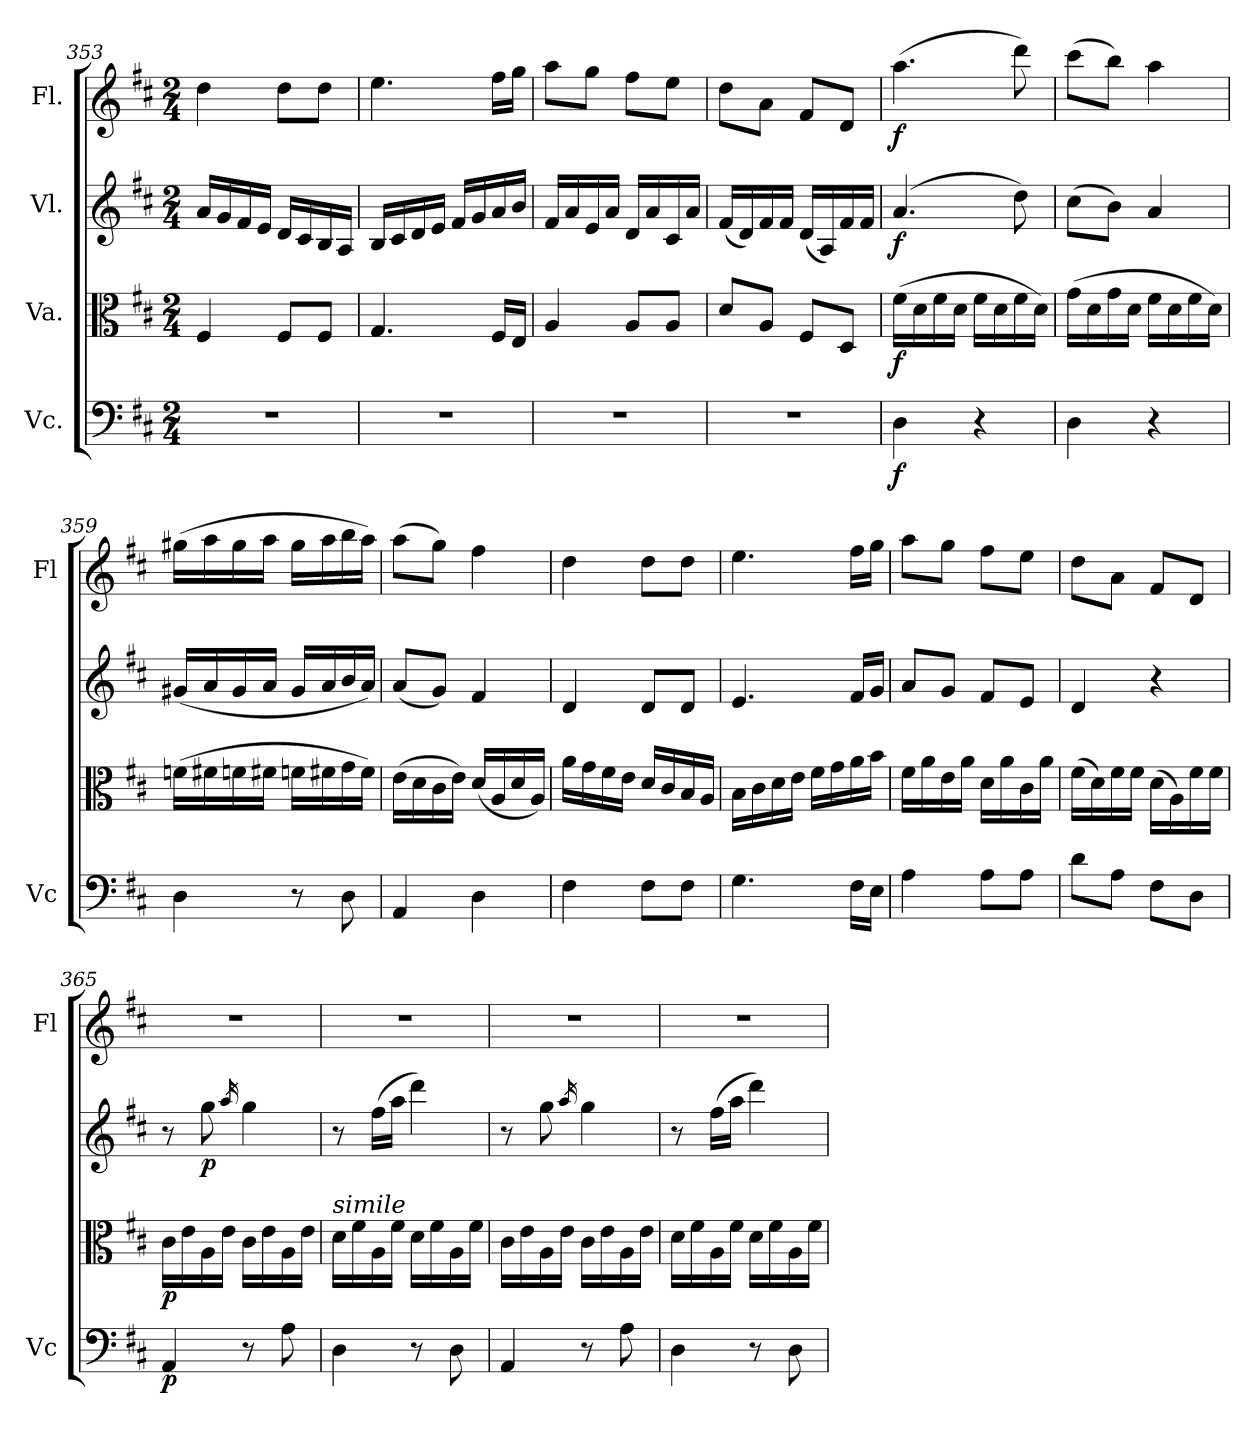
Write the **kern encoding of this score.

**kern	**dynam	**kern	**dynam	**kern	**dynam	**kern	**dynam
*part4	*part4	*part3	*part3	*part2	*part2	*part1	*part1
*staff4	*staff4	*staff3	*staff3	*staff2	*staff2	*staff1	*staff1
*I"Vc.	*	*I"Va.	*	*I"Vl.	*	*I"Fl.	*
*I'Vc	*	*	*	*	*	*I'Fl	*
*clefF4	*	*clefC3	*	*clefG2	*	*clefG2	*
*k[f#c#]	*	*k[f#c#]	*	*k[f#c#]	*	*k[f#c#]	*
*M2/4	*	*M2/4	*	*M2/4	*	*M2/4	*
=353	=353	=353	=353	=353	=353	=353	=353
2r	.	4F#/	.	16a/LL	.	4dd\	.
.	.	.	.	16g/	.	.	.
.	.	.	.	16f#/	.	.	.
.	.	.	.	16e/JJ	.	.	.
.	.	8F#/L	.	16d/LL	.	8dd\L	.
.	.	.	.	16c#/	.	.	.
.	.	8F#/J	.	16B/	.	8dd\J	.
.	.	.	.	16A/JJ	.	.	.
=354	=354	=354	=354	=354	=354	=354	=354
2r	.	4.G/	.	16B/LL	.	4.ee\	.
.	.	.	.	16c#/	.	.	.
.	.	.	.	16d/	.	.	.
.	.	.	.	16e/JJ	.	.	.
.	.	.	.	16f#/LL	.	.	.
.	.	.	.	16g/	.	.	.
.	.	16F#/LL	.	16a/	.	16ff#\LL	.
.	.	16E/JJ	.	16b/JJ	.	16gg\JJ	.
!!LO:PB:g=z
=355	=355	=355	=355	=355	=355	=355	=355
2r	.	4A/	.	16f#/LL	.	8aa\L	.
.	.	.	.	16a/	.	.	.
.	.	.	.	16e/	.	8gg\J	.
.	.	.	.	16a/JJ	.	.	.
.	.	8A/L	.	16d/LL	.	8ff#\L	.
.	.	.	.	16a/	.	.	.
.	.	8A/J	.	16c#/	.	8ee\J	.
.	.	.	.	16a/JJ	.	.	.
=356	=356	=356	=356	=356	=356	=356	=356
2r	.	8d/L	.	(<16f#/LL	.	8dd\L	.
.	.	.	.	16d/)	.	.	.
.	.	8A/J	.	16f#/	.	8a\J	.
.	.	.	.	16f#/JJ	.	.	.
.	.	8F#/L	.	(<16d/LL	.	8f#/L	.
.	.	.	.	16A/)	.	.	.
.	.	8D/J	.	16f#/	.	8d/J	.
.	.	.	.	16f#/JJ	.	.	.
=357	=357	=357	=357	=357	=357	=357	=357
!	!LO:DY:b	!	!LO:DY:b	!	!LO:DY:b	!	!LO:DY:b
4D\	f	(>16f#\LL	f	(>4.a/	f	(>4.aa\	f
.	.	16d\	.	.	.	.	.
.	.	16f#\	.	.	.	.	.
.	.	16d\JJ	.	.	.	.	.
4r	.	16f#\LL	.	.	.	.	.
.	.	16d\	.	.	.	.	.
.	.	16f#\	.	8dd\)	.	8ddd\)	.
.	.	16d\JJ)	.	.	.	.	.
=358	=358	=358	=358	=358	=358	=358	=358
4D\	.	(>16g\LL	.	(>8cc#\L	.	(>8ccc#\L	.
.	.	16d\	.	.	.	.	.
.	.	16g\	.	8b\J)	.	8bb\J)	.
.	.	16d\JJ	.	.	.	.	.
4r	.	16f#\LL	.	4a/	.	4aa\	.
.	.	16d\	.	.	.	.	.
.	.	16f#\	.	.	.	.	.
.	.	16d\JJ)	.	.	.	.	.
=359	=359	=359	=359	=359	=359	=359	=359
4D\	.	(>16fn\LL	.	(<16g#X/LL	.	(>16gg#X\LL	.
.	.	16f#X\	.	16a/	.	16aa\	.
.	.	16fn\	.	16g#/	.	16gg#\	.
.	.	16f#X\JJ	.	16a/JJ	.	16aa\JJ	.
8r	.	16fn\LL	.	16g#/LL	.	16gg#\LL	.
.	.	16f#X\	.	16a/	.	16aa\	.
8D\	.	16g\	.	16b/	.	16bb\	.
.	.	16f#\JJ)	.	16a/JJ)	.	16aa\JJ)	.
=360	=360	=360	=360	=360	=360	=360	=360
4AA/	.	(>16e\LL	.	(<8a/L	.	(>8aa\L	.
.	.	16d\	.	.	.	.	.
.	.	16c#\	.	8g/J)	.	8gg\J)	.
.	.	16e\JJ)	.	.	.	.	.
4D\	.	(<16d/LL	.	4f#/	.	4ff#\	.
.	.	16A/	.	.	.	.	.
.	.	16d/	.	.	.	.	.
.	.	16A/JJ)	.	.	.	.	.
=361	=361	=361	=361	=361	=361	=361	=361
4F#\	.	16a\LL	.	4d/	.	4dd\	.
.	.	16g\	.	.	.	.	.
.	.	16f#\	.	.	.	.	.
.	.	16e\JJ	.	.	.	.	.
8F#\L	.	16d/LL	.	8d/L	.	8dd\L	.
.	.	16c#/	.	.	.	.	.
8F#\J	.	16B/	.	8d/J	.	8dd\J	.
.	.	16A/JJ	.	.	.	.	.
!!LO:LB:g=z
=362	=362	=362	=362	=362	=362	=362	=362
4.G\	.	16B\LL	.	4.e/	.	4.ee\	.
.	.	16c#\	.	.	.	.	.
.	.	16d\	.	.	.	.	.
.	.	16e\JJ	.	.	.	.	.
.	.	16f#\LL	.	.	.	.	.
.	.	16g\	.	.	.	.	.
16F#\LL	.	16a\	.	16f#/LL	.	16ff#\LL	.
16E\JJ	.	16b\JJ	.	16g/JJ	.	16gg\JJ	.
=363	=363	=363	=363	=363	=363	=363	=363
4A\	.	16f#\LL	.	8a/L	.	8aa\L	.
.	.	16a\	.	.	.	.	.
.	.	16e\	.	8g/J	.	8gg\J	.
.	.	16a\JJ	.	.	.	.	.
8A\L	.	16d\LL	.	8f#/L	.	8ff#\L	.
.	.	16a\	.	.	.	.	.
8A\J	.	16c#\	.	8e/J	.	8ee\J	.
.	.	16a\JJ	.	.	.	.	.
=364	=364	=364	=364	=364	=364	=364	=364
8d\L	.	(>16f#\LL	.	4d/	.	8dd\L	.
.	.	16d\)	.	.	.	.	.
8A\J	.	16f#\	.	.	.	8a\J	.
.	.	16f#\JJ	.	.	.	.	.
8F#\L	.	(>16d\LL	.	4r	.	8f#/L	.
.	.	16A\)	.	.	.	.	.
8D\J	.	16f#\	.	.	.	8d/J	.
.	.	16f#\JJ	.	.	.	.	.
=365	=365	=365	=365	=365	=365	=365	=365
!	!LO:DY:b	!	!LO:DY:b	!	!	!	!
4AA/	p	16c#\LL	p	8r	.	2r	.
.	.	16e\	.	.	.	.	.
!	!	!	!	!	!LO:DY:b	!	!
.	.	16A\	.	8gg\	p	.	.
.	.	16e\JJ	.	.	.	.	.
.	.	.	.	16qaa/	.	.	.
8r	.	16c#\LL	.	4gg\	.	.	.
.	.	16e\	.	.	.	.	.
8A\	.	16A\	.	.	.	.	.
.	.	16e\JJ	.	.	.	.	.
=366	=366	=366	=366	=366	=366	=366	=366
!	!	!LO:TX:a:i:t=simile	!	!	!	!	!
4D\	.	16d\LL	.	8r	.	2r	.
.	.	16f#\	.	.	.	.	.
.	.	16A\	.	(>16ff#\LL	.	.	.
.	.	16f#\JJ	.	16aa\JJ	.	.	.
8r	.	16d\LL	.	4ddd\)	.	.	.
.	.	16f#\	.	.	.	.	.
8D\	.	16A\	.	.	.	.	.
.	.	16f#\JJ	.	.	.	.	.
=367	=367	=367	=367	=367	=367	=367	=367
4AA/	.	16c#\LL	.	8r	.	2r	.
.	.	16e\	.	.	.	.	.
.	.	16A\	.	8gg\	.	.	.
.	.	16e\JJ	.	.	.	.	.
.	.	.	.	16qaa/	.	.	.
8r	.	16c#\LL	.	4gg\	.	.	.
.	.	16e\	.	.	.	.	.
8A\	.	16A\	.	.	.	.	.
.	.	16e\JJ	.	.	.	.	.
=368	=368	=368	=368	=368	=368	=368	=368
4D\	.	16d\LL	.	8r	.	2r	.
.	.	16f#\	.	.	.	.	.
.	.	16A\	.	(>16ff#\LL	.	.	.
.	.	16f#\JJ	.	16aa\JJ	.	.	.
8r	.	16d\LL	.	4ddd\)	.	.	.
.	.	16f#\	.	.	.	.	.
8D\	.	16A\	.	.	.	.	.
.	.	16f#\JJ	.	.	.	.	.
=	=	=	=	=	=	=	=
*-	*-	*-	*-	*-	*-	*-	*-
